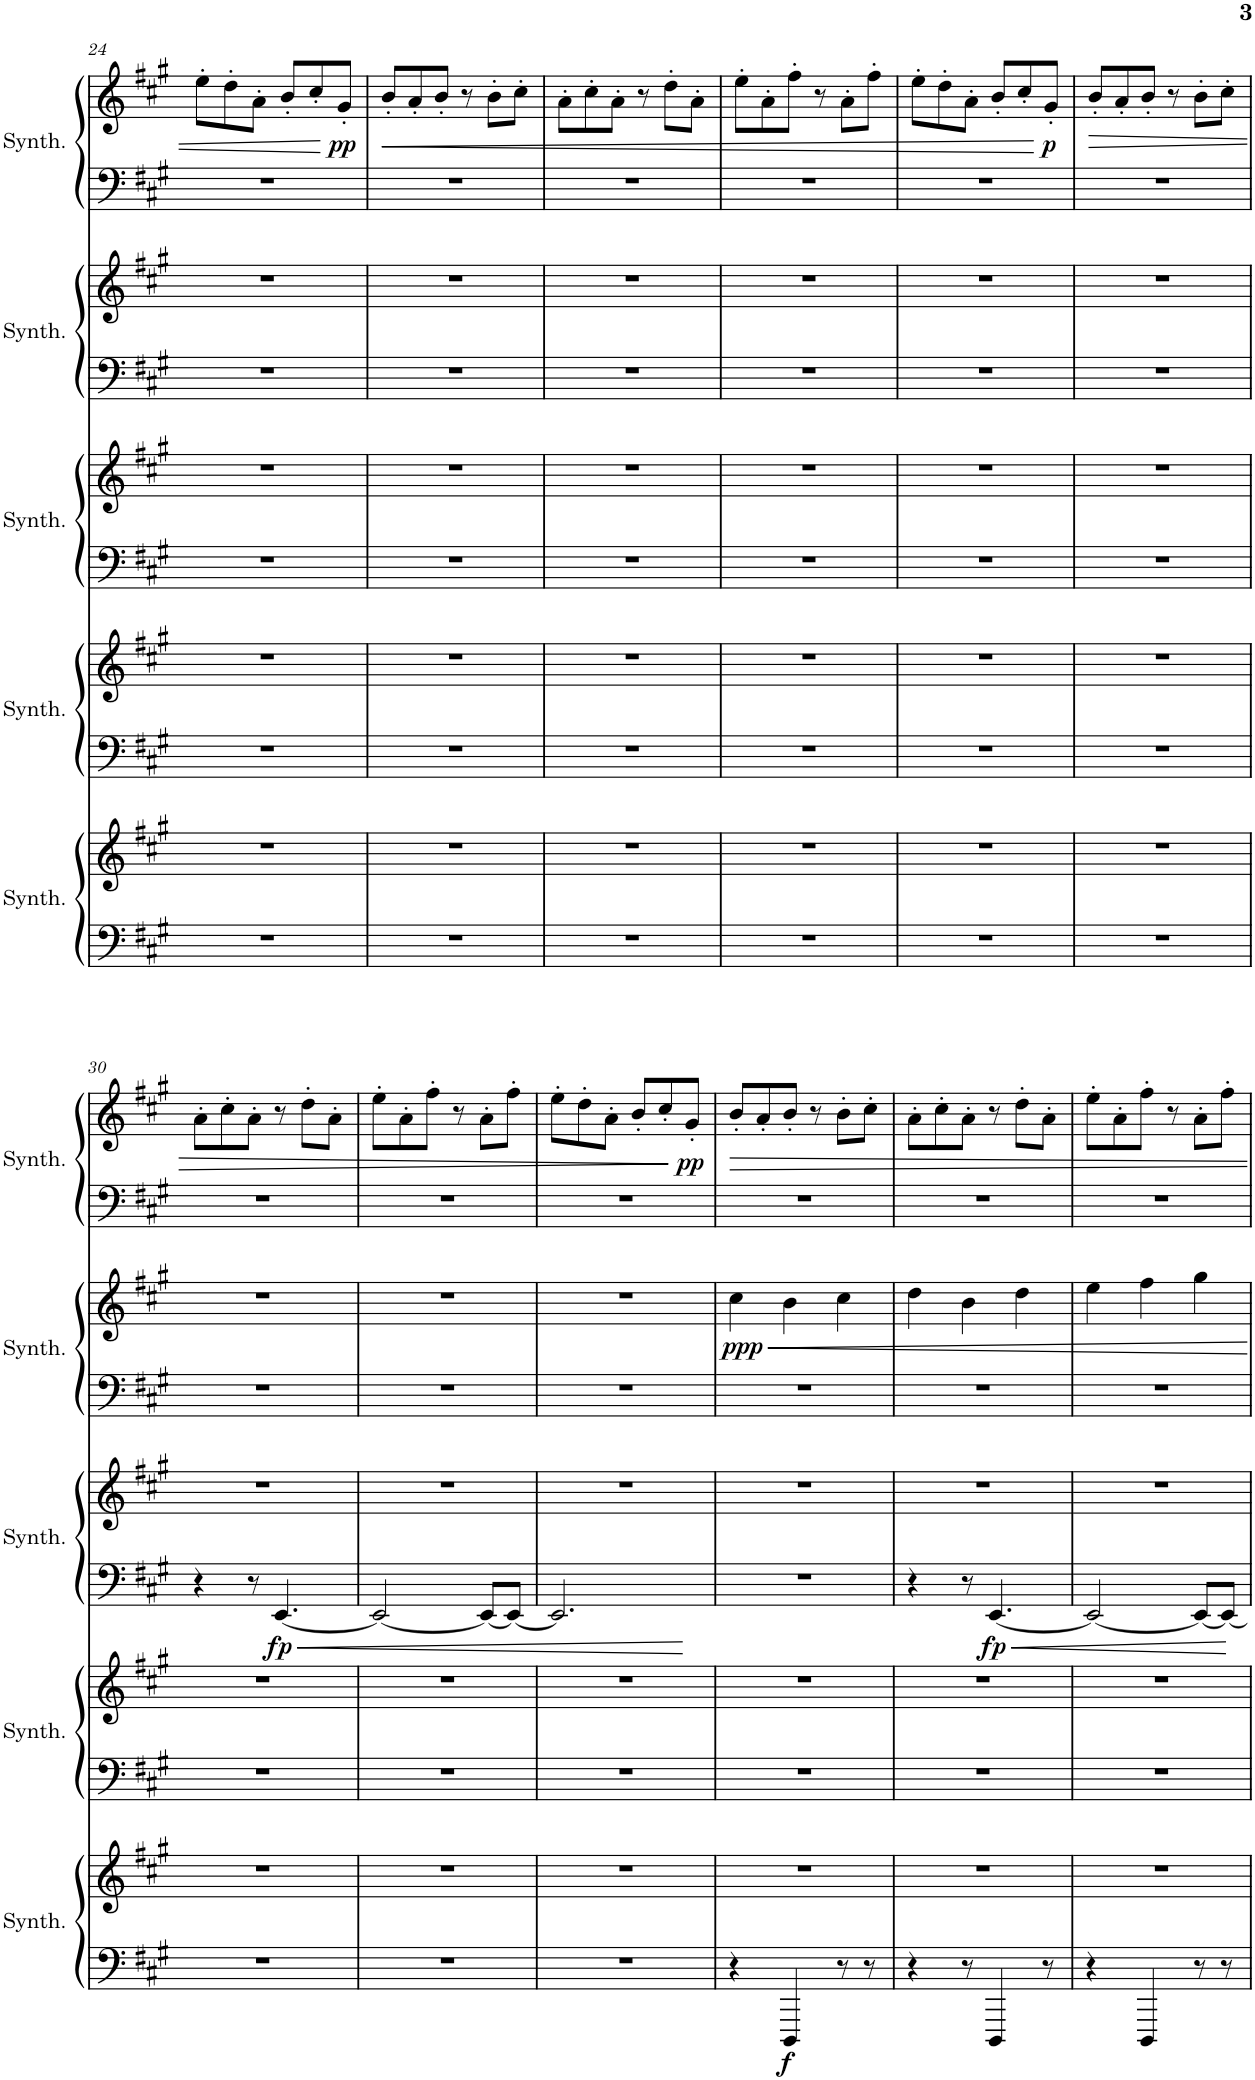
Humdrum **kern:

**kern	**kern	**dynam	**kern	**kern	**kern	**kern	**dynam	**kern	**kern	**dynam	**kern	**kern	**dynam
*part5	*part5	*part5	*part4	*part4	*part3	*part3	*part3	*part2	*part2	*part2	*part1	*part1	*part1
*staff10	*staff9	*staff9/10	*staff8	*staff7	*staff6	*staff5	*staff5/6	*staff4	*staff3	*staff3/4	*staff2	*staff1	*staff1/2
*I"Crystal Synthesizer	*	*	*I"Saw Synthesizer	*	*I"Atmosphere Synthesizer	*	*	*I"Choir Synthesizer	*	*	*I"String Synthesizer	*	*
*I'Synth.	*	*	*I'Synth.	*	*I'Synth.	*	*	*I'Synth.	*	*	*I'Synth.	*	*
!!LO:PB:g=z
*clefF4	*clefG2	*	*clefF4	*clefG2	*clefF4	*clefG2	*	*clefF4	*clefG2	*	*clefF4	*clefG2	*
*k[f#c#g#]	*k[f#c#g#]	*	*k[f#c#g#]	*k[f#c#g#]	*k[f#c#g#]	*k[f#c#g#]	*	*k[f#c#g#]	*k[f#c#g#]	*	*k[f#c#g#]	*k[f#c#g#]	*
*M6/8	*M6/8	*	*M6/8	*M6/8	*M6/8	*M6/8	*	*M6/8	*M6/8	*	*M6/8	*M6/8	*
=24	=24	=24	=24	=24	=24	=24	=24	=24	=24	=24	=24	=24	=24
2.r	2.r	.	2.r	2.r	2.r	2.r	.	2.r	2.r	.	2.r	8ee'\L	.
.	.	.	.	.	.	.	.	.	.	.	.	8dd'\	.
.	.	.	.	.	.	.	.	.	.	.	.	8a'\J	.
.	.	.	.	.	.	.	.	.	.	.	.	8b'/L	.
.	.	.	.	.	.	.	.	.	.	.	.	8cc#'/	.
!	!	!	!	!	!	!	!	!	!	!	!	!	!LO:DY:b
.	.	.	.	.	.	.	.	.	.	.	.	8g#'/J	pp
=25	=25	=25	=25	=25	=25	=25	=25	=25	=25	=25	=25	=25	=25
!	!	!	!	!	!	!	!	!	!	!	!	!	!LO:HP:b
2.r	2.r	.	2.r	2.r	2.r	2.r	.	2.r	2.r	.	2.r	8b'/L	<
.	.	.	.	.	.	.	.	.	.	.	.	8a'/	.
.	.	.	.	.	.	.	.	.	.	.	.	8b'/J	.
.	.	.	.	.	.	.	.	.	.	.	.	8r	.
.	.	.	.	.	.	.	.	.	.	.	.	8b'\L	.
.	.	.	.	.	.	.	.	.	.	.	.	8cc#'\J	.
=26	=26	=26	=26	=26	=26	=26	=26	=26	=26	=26	=26	=26	=26
2.r	2.r	.	2.r	2.r	2.r	2.r	.	2.r	2.r	.	2.r	8a'\L	.
.	.	.	.	.	.	.	.	.	.	.	.	8cc#'\	.
.	.	.	.	.	.	.	.	.	.	.	.	8a'\J	.
.	.	.	.	.	.	.	.	.	.	.	.	8r	.
.	.	.	.	.	.	.	.	.	.	.	.	8dd'\L	.
.	.	.	.	.	.	.	.	.	.	.	.	8a'\J	.
=27	=27	=27	=27	=27	=27	=27	=27	=27	=27	=27	=27	=27	=27
2.r	2.r	.	2.r	2.r	2.r	2.r	.	2.r	2.r	.	2.r	8ee'\L	.
.	.	.	.	.	.	.	.	.	.	.	.	8a'\	.
.	.	.	.	.	.	.	.	.	.	.	.	8ff#'\J	.
.	.	.	.	.	.	.	.	.	.	.	.	8r	.
.	.	.	.	.	.	.	.	.	.	.	.	8a'\L	.
.	.	.	.	.	.	.	.	.	.	.	.	8ff#'\J	.
=28	=28	=28	=28	=28	=28	=28	=28	=28	=28	=28	=28	=28	=28
2.r	2.r	.	2.r	2.r	2.r	2.r	.	2.r	2.r	.	2.r	8ee'\L	.
.	.	.	.	.	.	.	.	.	.	.	.	8dd'\	.
.	.	.	.	.	.	.	.	.	.	.	.	8a'\J	.
.	.	.	.	.	.	.	.	.	.	.	.	8b'/L	.
.	.	.	.	.	.	.	.	.	.	.	.	8cc#'/	.
!	!	!	!	!	!	!	!	!	!	!	!	!	!LO:DY:n=1:b
.	.	.	.	.	.	.	.	.	.	.	.	8g#'/J	[ p
=29	=29	=29	=29	=29	=29	=29	=29	=29	=29	=29	=29	=29	=29
!	!	!	!	!	!	!	!	!	!	!	!	!	!LO:HP:b
2.r	2.r	.	2.r	2.r	2.r	2.r	.	2.r	2.r	.	2.r	8b'/L	>
.	.	.	.	.	.	.	.	.	.	.	.	8a'/	.
.	.	.	.	.	.	.	.	.	.	.	.	8b'/J	.
.	.	.	.	.	.	.	.	.	.	.	.	8r	.
.	.	.	.	.	.	.	.	.	.	.	.	8b'\L	.
.	.	.	.	.	.	.	.	.	.	.	.	8cc#'\J	.
!!LO:LB:g=z
=30	=30	=30	=30	=30	=30	=30	=30	=30	=30	=30	=30	=30	=30
2.r	2.r	.	2.r	2.r	4r	2.r	.	2.r	2.r	.	2.r	8a'\L	.
.	.	.	.	.	.	.	.	.	.	.	.	8cc#'\	.
.	.	.	.	.	8r	.	.	.	.	.	.	8a'\J	.
!	!	!	!	!	!	!	!LO:DY:b=2	!	!	!	!	!	!
.	.	.	.	.	[4.EE/	.	fp	.	.	.	.	8r	.
.	.	.	.	.	.	.	.	.	.	.	.	8dd'\L	.
.	.	.	.	.	.	.	.	.	.	.	.	8a'\J	.
=31	=31	=31	=31	=31	=31	=31	=31	=31	=31	=31	=31	=31	=31
2.r	2.r	.	2.r	2.r	2EE/_	2.r	.	2.r	2.r	.	2.r	8ee'\L	.
.	.	.	.	.	.	.	.	.	.	.	.	8a'\	.
.	.	.	.	.	.	.	.	.	.	.	.	8ff#'\J	.
.	.	.	.	.	.	.	.	.	.	.	.	8r	.
.	.	.	.	.	8EE/L_	.	.	.	.	.	.	8a'\L	.
.	.	.	.	.	8EE/J_	.	.	.	.	.	.	8ff#'\J	.
=32	=32	=32	=32	=32	=32	=32	=32	=32	=32	=32	=32	=32	=32
2.r	2.r	.	2.r	2.r	2.EE/]	2.r	.	2.r	2.r	.	2.r	8ee'\L	.
.	.	.	.	.	.	.	.	.	.	.	.	8dd'\	.
.	.	.	.	.	.	.	.	.	.	.	.	8a'\J	.
.	.	.	.	.	.	.	.	.	.	.	.	8b'/L	.
.	.	.	.	.	.	.	.	.	.	.	.	8cc#'/	.
!	!	!	!	!	!	!	!	!	!	!	!	!	!LO:DY:n=1:b
.	.	.	.	.	.	.	.	.	.	.	.	8g#'/J	] pp
=33	=33	=33	=33	=33	=33	=33	=33	=33	=33	=33	=33	=33	=33
!	!	!	!	!	!	!	!	!	!	!LO:DY:b	!	!	!
4r	2.r	.	2.r	2.r	2.r	2.r	.	2.r	4cc#\	ppp	2.r	8b'/L	.
.	.	.	.	.	.	.	.	.	.	.	.	8a'/	.
!	!	!LO:DY:b=2	!	!	!	!	!	!	!	!	!	!	!
4DDD/	.	f	.	.	.	.	.	.	4b\	.	.	8b'/J	.
.	.	.	.	.	.	.	.	.	.	.	.	8r	.
8r	.	.	.	.	.	.	.	.	4cc#\	.	.	8b'\L	.
8r	.	.	.	.	.	.	.	.	.	.	.	8cc#'\J	.
=34	=34	=34	=34	=34	=34	=34	=34	=34	=34	=34	=34	=34	=34
4r	2.r	.	2.r	2.r	4r	2.r	.	2.r	4dd\	.	2.r	8a'\L	.
.	.	.	.	.	.	.	.	.	.	.	.	8cc#'\	.
8r	.	.	.	.	8r	.	.	.	4b\	.	.	8a'\J	.
!	!	!	!	!	!	!	!LO:DY:b=2	!	!	!	!	!	!
4DDD/	.	.	.	.	[4.EE/	.	fp	.	.	.	.	8r	.
.	.	.	.	.	.	.	.	.	4dd\	.	.	8dd'\L	.
8r	.	.	.	.	.	.	.	.	.	.	.	8a'\J	.
=35	=35	=35	=35	=35	=35	=35	=35	=35	=35	=35	=35	=35	=35
4r	2.r	.	2.r	2.r	2EE/_	2.r	.	2.r	4ee\	.	2.r	8ee'\L	.
.	.	.	.	.	.	.	.	.	.	.	.	8a'\	.
4DDD/	.	.	.	.	.	.	.	.	4ff#\	.	.	8ff#'\J	.
.	.	.	.	.	.	.	.	.	.	.	.	8r	.
8r	.	.	.	.	8EE/L_	.	.	.	4gg#\	.	.	8a'\L	.
8r	.	.	.	.	8EE/J_	.	.	.	.	.	.	8ff#'\J	.
=	=	=	=	=	=	=	=	=	=	=	=	=	=
*-	*-	*-	*-	*-	*-	*-	*-	*-	*-	*-	*-	*-	*-
